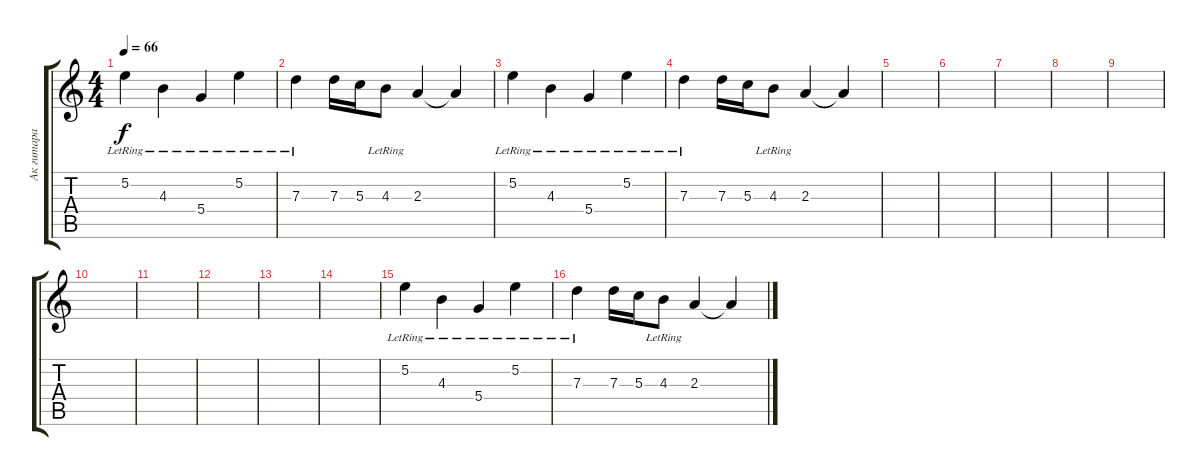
\track ("Ак гитара 2" "Ак гитара ") {instrument acousticguitarsteel}
\staff {score tabs}
\tuning (E4 B3 G3 D3 A2 E2) {hide}
\ts (4 4)
\tempo 66
\clef g2
\ks c
5.2{lr}.4{dy f} 4.3{lr}.4 5.4{lr}.4 5.2{lr}.4 |
7.3{lr}.4 7.3.16 5.3.16 4.3{lr}.8 2.3.4 2.3{t}.4 |
5.2{lr}.4 4.3{lr}.4 5.4{lr}.4 5.2{lr}.4 |
7.3{lr}.4 7.3.16 5.3.16 4.3{lr}.8 2.3.4 2.3{t}.4 |
|
|
|
|
|
|
|
|
|
|
5.2{lr}.4 4.3{lr}.4 5.4{lr}.4 5.2{lr}.4 |
7.3{lr}.4 7.3.16 5.3.16 4.3{lr}.8 2.3.4 2.3{t}.4
